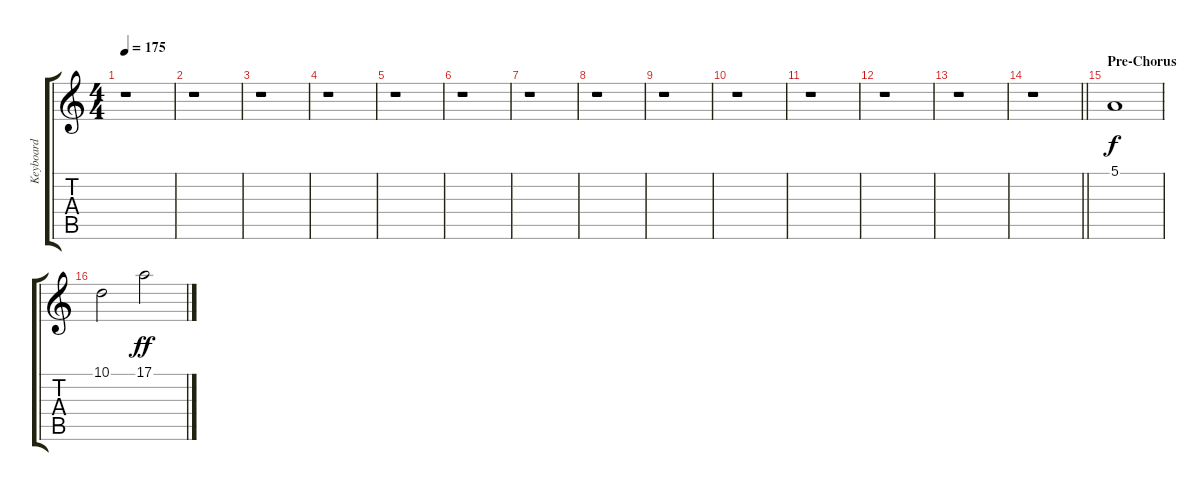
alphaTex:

\track ("Keyboard" "Keyboard") {instrument stringensemble1}
\staff {score tabs}
\tuning (E4 B3 G3 D3 A2 E2) {hide}
\ts (4 4)
\tempo 175
\clef g2
\ks c
r.1{dy f} |
r.1 |
r.1 |
r.1 |
r.1 |
r.1 |
r.1 |
r.1 |
r.1 |
r.1 |
r.1 |
r.1 |
r.1 |
\barLineRight lightlight
r.1 |
\section ("" "Pre-Chorus")
5.1.1 |
10.1.2 17.1.2{dy ff}
